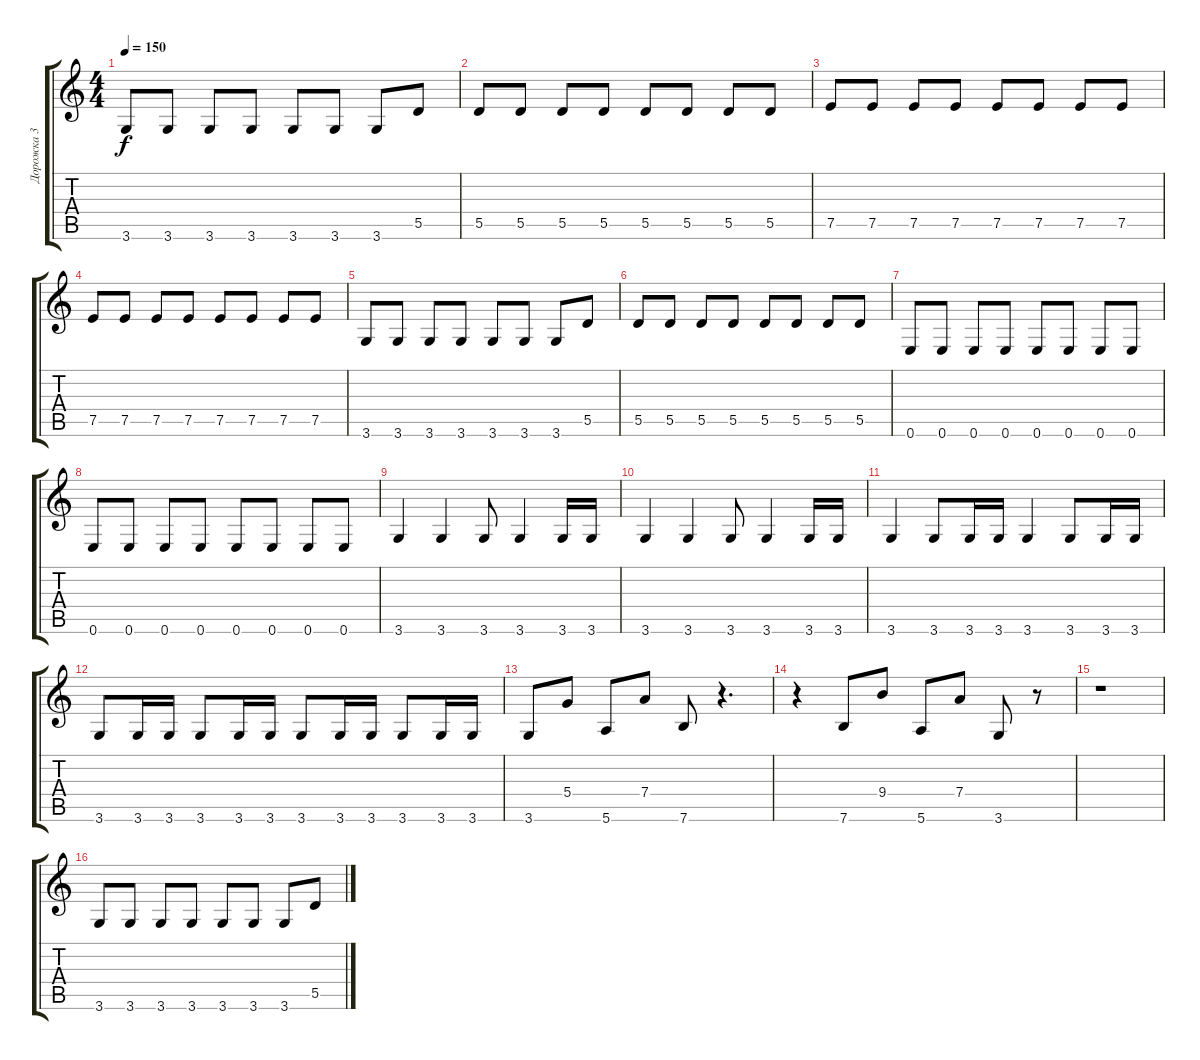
\track ("Дорожка 3" "Дорожка 3") {instrument electricbasspick}
\staff {score tabs}
\tuning (E4 B3 G3 D3 A2 E2) {hide}
\ts (4 4)
\tempo 150
\clef g2
\ks c
3.6.8{dy f} 3.6.8 3.6.8 3.6.8 3.6.8 3.6.8 3.6.8 5.5.8 |
5.5.8 5.5.8 5.5.8 5.5.8 5.5.8 5.5.8 5.5.8 5.5.8 |
7.5.8 7.5.8 7.5.8 7.5.8 7.5.8 7.5.8 7.5.8 7.5.8 |
7.5.8 7.5.8 7.5.8 7.5.8 7.5.8 7.5.8 7.5.8 7.5.8 |
3.6.8 3.6.8 3.6.8 3.6.8 3.6.8 3.6.8 3.6.8 5.5.8 |
5.5.8 5.5.8 5.5.8 5.5.8 5.5.8 5.5.8 5.5.8 5.5.8 |
0.6.8 0.6.8 0.6.8 0.6.8 0.6.8 0.6.8 0.6.8 0.6.8 |
0.6.8 0.6.8 0.6.8 0.6.8 0.6.8 0.6.8 0.6.8 0.6.8 |
3.6.4 3.6.4 3.6.8 3.6.4 3.6.16 3.6.16 |
3.6.4 3.6.4 3.6.8 3.6.4 3.6.16 3.6.16 |
3.6.4 3.6.8 3.6.16 3.6.16 3.6.4 3.6.8 3.6.16 3.6.16 |
3.6.8 3.6.16 3.6.16 3.6.8 3.6.16 3.6.16 3.6.8 3.6.16 3.6.16 3.6.8 3.6.16 3.6.16 |
3.6.8 5.4.8 5.6.8 7.4.8 7.6.8 r.4{d} |
r.4 7.6.8 9.4.8 5.6.8 7.4.8 3.6.8 r.8 |
r.1 |
3.6.8 3.6.8 3.6.8 3.6.8 3.6.8 3.6.8 3.6.8 5.5.8
